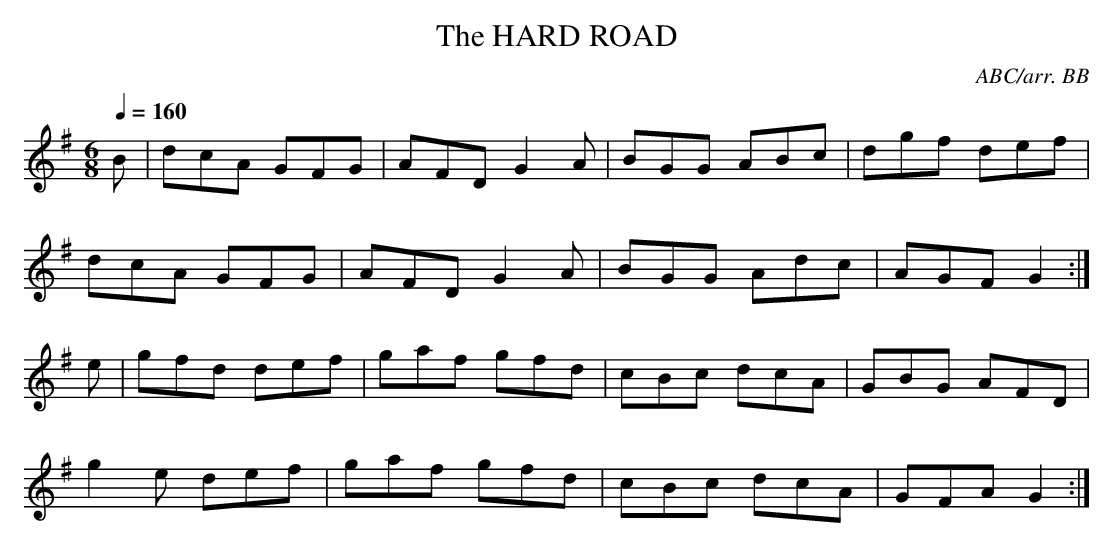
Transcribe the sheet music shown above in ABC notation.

X:1
T:HARD ROAD, The
C:ABC/arr. BB
M:6/8
Q:1/4=160
K:G
B|dcA GFG|AFD G2A|BGG ABc|dgf def|
dcA GFG|AFD G2A|BGG Adc|AGF G2:|
e|gfd def|gaf gfd|cBc dcA|GBG AFD|
g2e def|gaf gfd|cBc dcA|GFA G2:|
